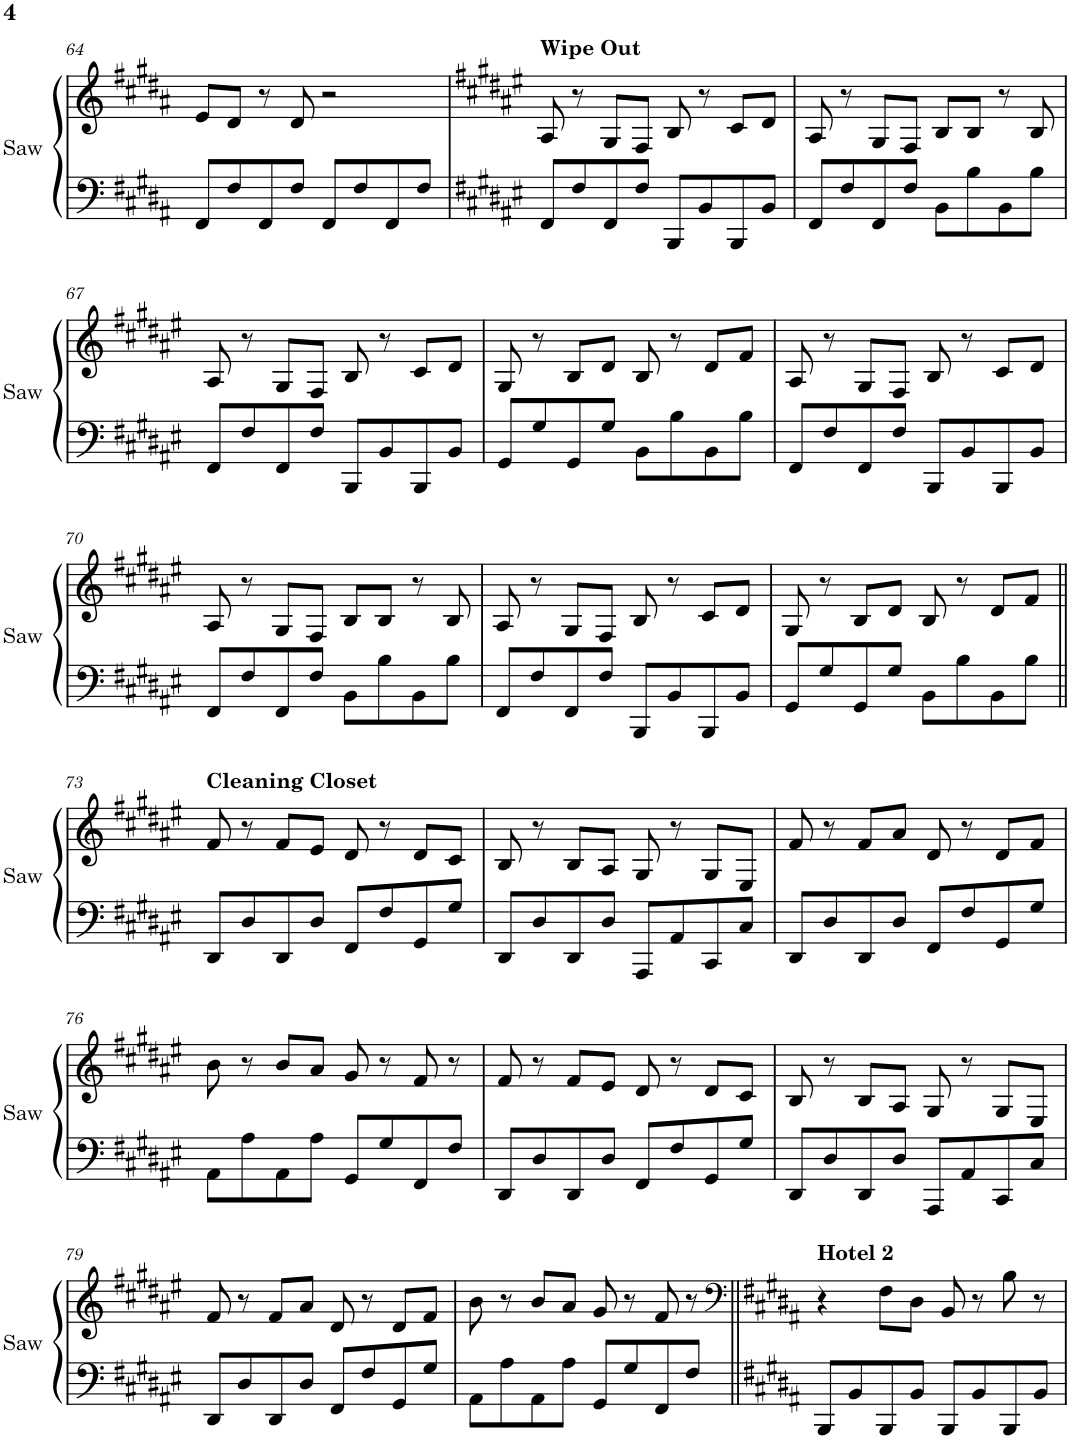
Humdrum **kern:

**kern	**kern
*part1	*part1
*staff2	*staff1
*I"Saw Synthesizer	*
*I'Saw	*
!!LO:PB:g=z
*clefF4	*clefG2
*k[f#c#g#d#a#]	*k[f#c#g#d#a#]
*M4/4	*M4/4
*met(c)	*met(c)
=64	=64
8FF#/L	8e/L
8F#/	8d#/J
8FF#/	8r
8F#/J	8d#/
8FF#/L	2r
8F#/	.
8FF#/	.
8F#/J	.
=65	=65
*k[f#c#g#d#a#e#]	*k[f#c#g#d#a#e#]
!	!LO:TX:a:B:t=Wipe Out
8FF#/L	8A#/
8F#/	8r
8FF#/	8G#/L
8F#/J	8F#/J
8BBB/L	8B/
8BB/	8r
8BBB/	8c#/L
8BB/J	8d#/J
=66	=66
8FF#/L	8A#/
8F#/	8r
8FF#/	8G#/L
8F#/J	8F#/J
8BB\L	8B/L
8B\	8B/J
8BB\	8r
8B\J	8B/
!!LO:LB:g=z
=67	=67
8FF#/L	8A#/
8F#/	8r
8FF#/	8G#/L
8F#/J	8F#/J
8BBB/L	8B/
8BB/	8r
8BBB/	8c#/L
8BB/J	8d#/J
=68	=68
8GG#/L	8G#/
8G#/	8r
8GG#/	8B/L
8G#/J	8d#/J
8BB\L	8B/
8B\	8r
8BB\	8d#/L
8B\J	8f#/J
=69	=69
8FF#/L	8A#/
8F#/	8r
8FF#/	8G#/L
8F#/J	8F#/J
8BBB/L	8B/
8BB/	8r
8BBB/	8c#/L
8BB/J	8d#/J
!!LO:LB:g=z
=70	=70
8FF#/L	8A#/
8F#/	8r
8FF#/	8G#/L
8F#/J	8F#/J
8BB\L	8B/L
8B\	8B/J
8BB\	8r
8B\J	8B/
=71	=71
8FF#/L	8A#/
8F#/	8r
8FF#/	8G#/L
8F#/J	8F#/J
8BBB/L	8B/
8BB/	8r
8BBB/	8c#/L
8BB/J	8d#/J
=72	=72
8GG#/L	8G#/
8G#/	8r
8GG#/	8B/L
8G#/J	8d#/J
8BB\L	8B/
8B\	8r
8BB\	8d#/L
8B\J	8f#/J
!!LO:LB:g=z
=73||	=73||
!	!LO:TX:a:B:t=Cleaning Closet
8DD#/L	8f#/
8D#/	8r
8DD#/	8f#/L
8D#/J	8e#/J
8FF#/L	8d#/
8F#/	8r
8GG#/	8d#/L
8G#/J	8c#/J
=74	=74
8DD#/L	8B/
8D#/	8r
8DD#/	8B/L
8D#/J	8A#/J
8AAA#/L	8G#/
8AA#/	8r
8CC#/	8G#/L
8C#/J	8E#/J
=75	=75
8DD#/L	8f#/
8D#/	8r
8DD#/	8f#/L
8D#/J	8a#/J
8FF#/L	8d#/
8F#/	8r
8GG#/	8d#/L
8G#/J	8f#/J
!!LO:LB:g=z
=76	=76
8AA#\L	8b\
8A#\	8r
8AA#\	8b/L
8A#\J	8a#/J
8GG#/L	8g#/
8G#/	8r
8FF#/	8f#/
8F#/J	8r
=77	=77
8DD#/L	8f#/
8D#/	8r
8DD#/	8f#/L
8D#/J	8e#/J
8FF#/L	8d#/
8F#/	8r
8GG#/	8d#/L
8G#/J	8c#/J
=78	=78
8DD#/L	8B/
8D#/	8r
8DD#/	8B/L
8D#/J	8A#/J
8AAA#/L	8G#/
8AA#/	8r
8CC#/	8G#/L
8C#/J	8E#/J
!!LO:LB:g=z
=79	=79
8DD#/L	8f#/
8D#/	8r
8DD#/	8f#/L
8D#/J	8a#/J
8FF#/L	8d#/
8F#/	8r
8GG#/	8d#/L
8G#/J	8f#/J
=80	=80
8AA#\L	8b\
8A#\	8r
8AA#\	8b/L
8A#\J	8a#/J
8GG#/L	8g#/
8G#/	8r
8FF#/	8f#/
8F#/J	8r
=81||	=81||
*	*clefF4
*k[f#c#g#d#a#]	*k[f#c#g#d#a#]
!	!LO:TX:a:B:t=Hotel 2
8BBB/L	4r
8BB/	.
8BBB/	8F#\L
8BB/J	8D#\J
8BBB/L	8BB/
8BB/	8r
8BBB/	8B\
8BB/J	8r
=	=
*-	*-
